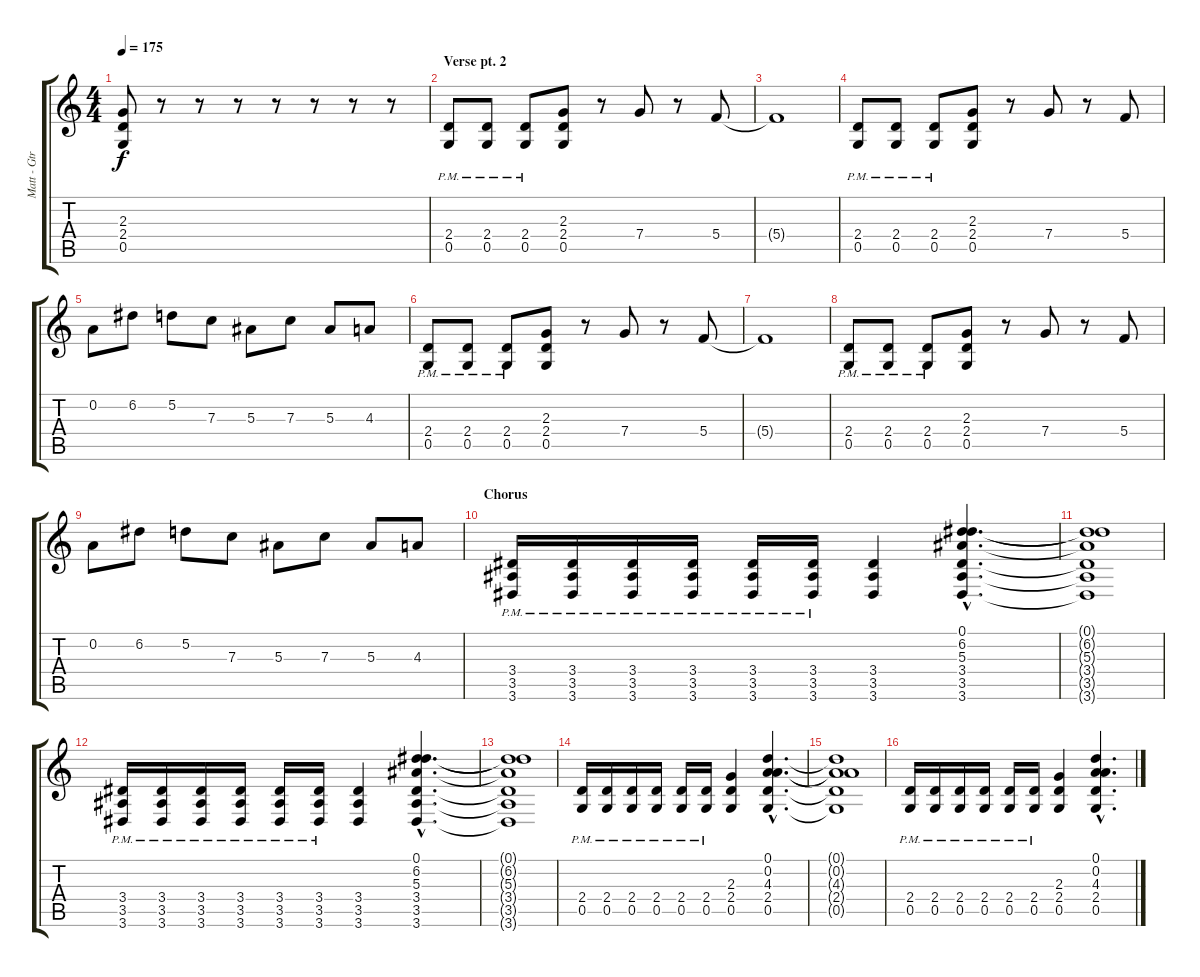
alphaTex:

\track ("Matt - Gtr. 1" "Matt - Gtr") {instrument distortionguitar}
\staff {score tabs}
\tuning (D4 A3 F3 C3 G2 C2) {hide}
\ts (4 4)
\tempo 175
\clef g2
\ks c
(2.3 2.4 0.5).8{dy f} r.8 r.8 r.8 r.8 r.8 r.8 r.8 |
\section ("" "Verse pt. 2")
(2.4{pm} 0.5{pm}).8 (2.4{pm} 0.5{pm}).8 (2.4{pm} 0.5{pm}).8 (2.3 2.4 0.5).8 r.8 7.4.8 r.8 5.4.8 |
5.4{t}.1 |
(2.4{pm} 0.5{pm}).8 (2.4{pm} 0.5{pm}).8 (2.4{pm} 0.5{pm}).8 (2.3 2.4 0.5).8 r.8 7.4.8 r.8 5.4.8 |
0.2.8 6.2.8 5.2.8 7.3.8 5.3.8 7.3.8 5.3.8 4.3.8 |
(2.4{pm} 0.5{pm}).8 (2.4{pm} 0.5{pm}).8 (2.4{pm} 0.5{pm}).8 (2.3 2.4 0.5).8 r.8 7.4.8 r.8 5.4.8 |
5.4{t}.1 |
(2.4{pm} 0.5{pm}).8 (2.4{pm} 0.5{pm}).8 (2.4{pm} 0.5{pm}).8 (2.3 2.4 0.5).8 r.8 7.4.8 r.8 5.4.8 |
0.2.8 6.2.8 5.2.8 7.3.8 5.3.8 7.3.8 5.3.8 4.3.8 |
\section ("" "Chorus")
(3.4{pm} 3.5{pm} 3.6{pm}).16 (3.4{pm} 3.5{pm} 3.6{pm}).16 (3.4{pm} 3.5{pm} 3.6{pm}).16 (3.4{pm} 3.5{pm} 3.6{pm}).16 (3.4{pm} 3.5{pm} 3.6{pm}).16 (3.4{pm} 3.5{pm} 3.6{pm}).16 (3.4 3.5 3.6).4 (0.1{hac} 6.2{hac} 5.3{hac} 3.4{hac} 3.5{hac} 3.6{hac}).4{d} |
(0.1{t} 6.2{t} 5.3{t} 3.4{t} 3.5{t} 3.6{t}).1 |
(3.4{pm} 3.5{pm} 3.6{pm}).16 (3.4{pm} 3.5{pm} 3.6{pm}).16 (3.4{pm} 3.5{pm} 3.6{pm}).16 (3.4{pm} 3.5{pm} 3.6{pm}).16 (3.4{pm} 3.5{pm} 3.6{pm}).16 (3.4{pm} 3.5{pm} 3.6{pm}).16 (3.4 3.5 3.6).4 (0.1{hac} 6.2{hac} 5.3{hac} 3.4{hac} 3.5{hac} 3.6{hac}).4{d} |
(0.1{t} 6.2{t} 5.3{t} 3.4{t} 3.5{t} 3.6{t}).1 |
(2.4{pm} 0.5{pm}).16 (2.4{pm} 0.5{pm}).16 (2.4{pm} 0.5{pm}).16 (2.4{pm} 0.5{pm}).16 (2.4{pm} 0.5{pm}).16 (2.4{pm} 0.5{pm}).16 (2.3 2.4 0.5).4 (0.1{hac} 0.2{hac} 4.3{hac} 2.4{hac} 0.5{hac}).4{d} |
(0.1{t} 0.2{t} 4.3{t} 2.4{t} 0.5{t}).1 |
(2.4{pm} 0.5{pm}).16 (2.4{pm} 0.5{pm}).16 (2.4{pm} 0.5{pm}).16 (2.4{pm} 0.5{pm}).16 (2.4{pm} 0.5{pm}).16 (2.4{pm} 0.5{pm}).16 (2.3 2.4 0.5).4 (0.1{hac} 0.2{hac} 4.3{hac} 2.4{hac} 0.5{hac}).4{d}
